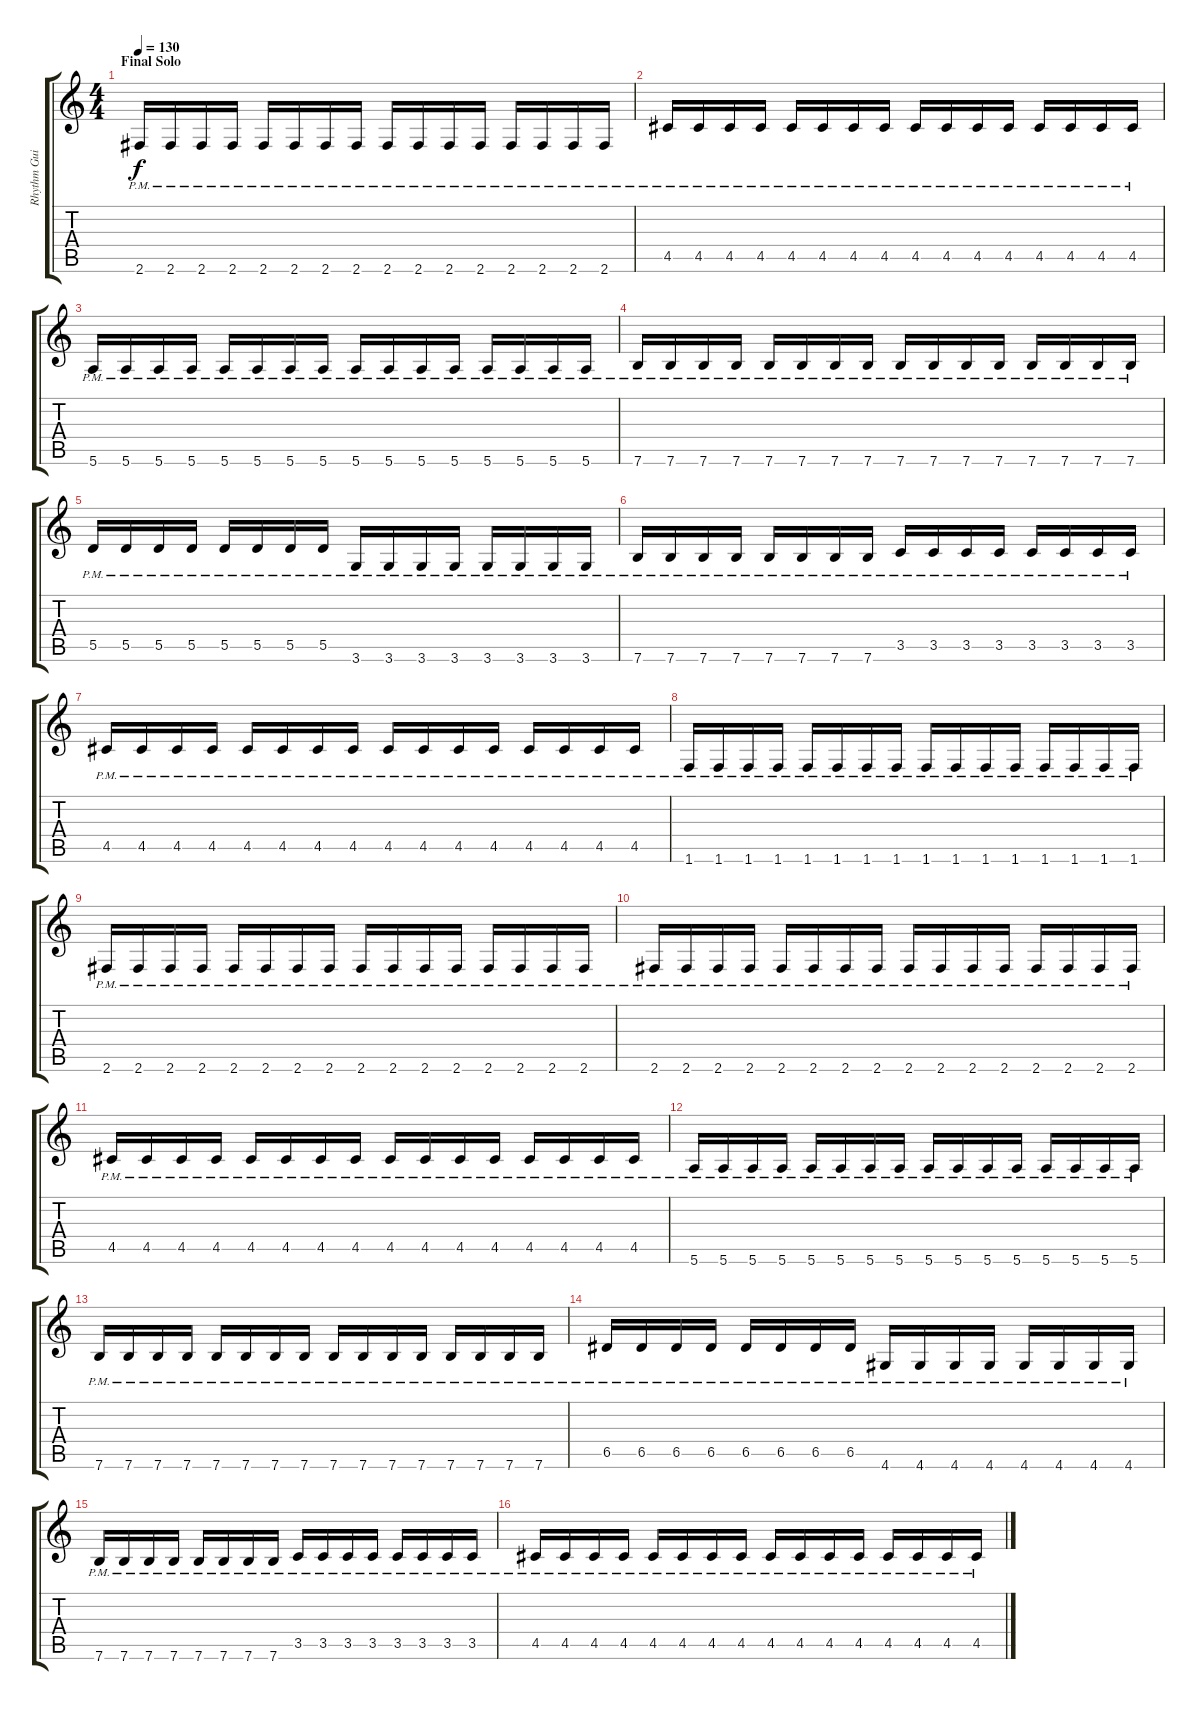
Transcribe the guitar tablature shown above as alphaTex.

\track ("Rhythm Guitar" "Rhythm Gui") {instrument distortionguitar}
\staff {score tabs}
\tuning (E4 B3 G3 D3 A2 E2) {hide}
\ts (4 4)
\section ("" "Final Solo")
\tempo 130
\clef g2
\ks c
2.6{pm}.16{dy f} 2.6{pm}.16 2.6{pm}.16 2.6{pm}.16 2.6{pm}.16 2.6{pm}.16 2.6{pm}.16 2.6{pm}.16 2.6{pm}.16 2.6{pm}.16 2.6{pm}.16 2.6{pm}.16 2.6{pm}.16 2.6{pm}.16 2.6{pm}.16 2.6{pm}.16 |
4.5{pm}.16 4.5{pm}.16 4.5{pm}.16 4.5{pm}.16 4.5{pm}.16 4.5{pm}.16 4.5{pm}.16 4.5{pm}.16 4.5{pm}.16 4.5{pm}.16 4.5{pm}.16 4.5{pm}.16 4.5{pm}.16 4.5{pm}.16 4.5{pm}.16 4.5{pm}.16 |
5.6{pm}.16 5.6{pm}.16 5.6{pm}.16 5.6{pm}.16 5.6{pm}.16 5.6{pm}.16 5.6{pm}.16 5.6{pm}.16 5.6{pm}.16 5.6{pm}.16 5.6{pm}.16 5.6{pm}.16 5.6{pm}.16 5.6{pm}.16 5.6{pm}.16 5.6{pm}.16 |
7.6{pm}.16 7.6{pm}.16 7.6{pm}.16 7.6{pm}.16 7.6{pm}.16 7.6{pm}.16 7.6{pm}.16 7.6{pm}.16 7.6{pm}.16 7.6{pm}.16 7.6{pm}.16 7.6{pm}.16 7.6{pm}.16 7.6{pm}.16 7.6{pm}.16 7.6{pm}.16 |
5.5{pm}.16 5.5{pm}.16 5.5{pm}.16 5.5{pm}.16 5.5{pm}.16 5.5{pm}.16 5.5{pm}.16 5.5{pm}.16 3.6{pm}.16 3.6{pm}.16 3.6{pm}.16 3.6{pm}.16 3.6{pm}.16 3.6{pm}.16 3.6{pm}.16 3.6{pm}.16 |
7.6{pm}.16 7.6{pm}.16 7.6{pm}.16 7.6{pm}.16 7.6{pm}.16 7.6{pm}.16 7.6{pm}.16 7.6{pm}.16 3.5{pm}.16 3.5{pm}.16 3.5{pm}.16 3.5{pm}.16 3.5{pm}.16 3.5{pm}.16 3.5{pm}.16 3.5{pm}.16 |
4.5{pm}.16 4.5{pm}.16 4.5{pm}.16 4.5{pm}.16 4.5{pm}.16 4.5{pm}.16 4.5{pm}.16 4.5{pm}.16 4.5{pm}.16 4.5{pm}.16 4.5{pm}.16 4.5{pm}.16 4.5{pm}.16 4.5{pm}.16 4.5{pm}.16 4.5{pm}.16 |
1.6{pm}.16 1.6{pm}.16 1.6{pm}.16 1.6{pm}.16 1.6{pm}.16 1.6{pm}.16 1.6{pm}.16 1.6{pm}.16 1.6{pm}.16 1.6{pm}.16 1.6{pm}.16 1.6{pm}.16 1.6{pm}.16 1.6{pm}.16 1.6{pm}.16 1.6{pm}.16 |
2.6{pm}.16 2.6{pm}.16 2.6{pm}.16 2.6{pm}.16 2.6{pm}.16 2.6{pm}.16 2.6{pm}.16 2.6{pm}.16 2.6{pm}.16 2.6{pm}.16 2.6{pm}.16 2.6{pm}.16 2.6{pm}.16 2.6{pm}.16 2.6{pm}.16 2.6{pm}.16 |
2.6{pm}.16 2.6{pm}.16 2.6{pm}.16 2.6{pm}.16 2.6{pm}.16 2.6{pm}.16 2.6{pm}.16 2.6{pm}.16 2.6{pm}.16 2.6{pm}.16 2.6{pm}.16 2.6{pm}.16 2.6{pm}.16 2.6{pm}.16 2.6{pm}.16 2.6{pm}.16 |
4.5{pm}.16 4.5{pm}.16 4.5{pm}.16 4.5{pm}.16 4.5{pm}.16 4.5{pm}.16 4.5{pm}.16 4.5{pm}.16 4.5{pm}.16 4.5{pm}.16 4.5{pm}.16 4.5{pm}.16 4.5{pm}.16 4.5{pm}.16 4.5{pm}.16 4.5{pm}.16 |
5.6{pm}.16 5.6{pm}.16 5.6{pm}.16 5.6{pm}.16 5.6{pm}.16 5.6{pm}.16 5.6{pm}.16 5.6{pm}.16 5.6{pm}.16 5.6{pm}.16 5.6{pm}.16 5.6{pm}.16 5.6{pm}.16 5.6{pm}.16 5.6{pm}.16 5.6{pm}.16 |
7.6{pm}.16 7.6{pm}.16 7.6{pm}.16 7.6{pm}.16 7.6{pm}.16 7.6{pm}.16 7.6{pm}.16 7.6{pm}.16 7.6{pm}.16 7.6{pm}.16 7.6{pm}.16 7.6{pm}.16 7.6{pm}.16 7.6{pm}.16 7.6{pm}.16 7.6{pm}.16 |
6.5{pm}.16 6.5{pm}.16 6.5{pm}.16 6.5{pm}.16 6.5{pm}.16 6.5{pm}.16 6.5{pm}.16 6.5{pm}.16 4.6{pm}.16 4.6{pm}.16 4.6{pm}.16 4.6{pm}.16 4.6{pm}.16 4.6{pm}.16 4.6{pm}.16 4.6{pm}.16 |
7.6{pm}.16 7.6{pm}.16 7.6{pm}.16 7.6{pm}.16 7.6{pm}.16 7.6{pm}.16 7.6{pm}.16 7.6{pm}.16 3.5{pm}.16 3.5{pm}.16 3.5{pm}.16 3.5{pm}.16 3.5{pm}.16 3.5{pm}.16 3.5{pm}.16 3.5{pm}.16 |
4.5{pm}.16 4.5{pm}.16 4.5{pm}.16 4.5{pm}.16 4.5{pm}.16 4.5{pm}.16 4.5{pm}.16 4.5{pm}.16 4.5{pm}.16 4.5{pm}.16 4.5{pm}.16 4.5{pm}.16 4.5{pm}.16 4.5{pm}.16 4.5{pm}.16 4.5{pm}.16
